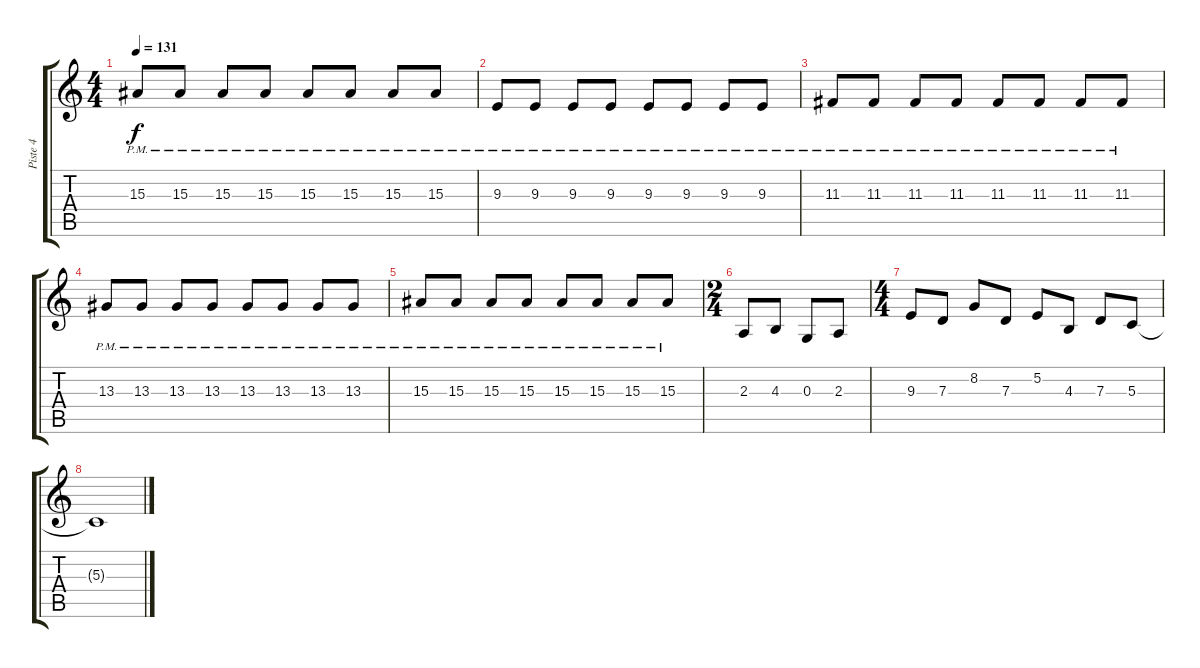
\track ("Piste 4" "Piste 4") {instrument lead1square}
\staff {score tabs}
\tuning (E4 B3 G3 D3 A2 E2) {hide}
\ts (4 4)
\tempo 131
\clef g2
\ks c
15.3{pm}.8{dy f} 15.3{pm}.8 15.3{pm}.8 15.3{pm}.8 15.3{pm}.8 15.3{pm}.8 15.3{pm}.8 15.3{pm}.8 |
9.3{pm}.8 9.3{pm}.8 9.3{pm}.8 9.3{pm}.8 9.3{pm}.8 9.3{pm}.8 9.3{pm}.8 9.3{pm}.8 |
11.3{pm}.8 11.3{pm}.8 11.3{pm}.8 11.3{pm}.8 11.3{pm}.8 11.3{pm}.8 11.3{pm}.8 11.3{pm}.8 |
13.3{pm}.8 13.3{pm}.8 13.3{pm}.8 13.3{pm}.8 13.3{pm}.8 13.3{pm}.8 13.3{pm}.8 13.3{pm}.8 |
15.3{pm}.8 15.3{pm}.8 15.3{pm}.8 15.3{pm}.8 15.3{pm}.8 15.3{pm}.8 15.3{pm}.8 15.3{pm}.8 |
\ts (2 4)
2.3.8 4.3.8 0.3.8 2.3.8 |
\ts (4 4)
9.3.8 7.3.8 8.2.8 7.3.8 5.2.8 4.3.8 7.3.8 5.3.8 |
5.3{t}.1
